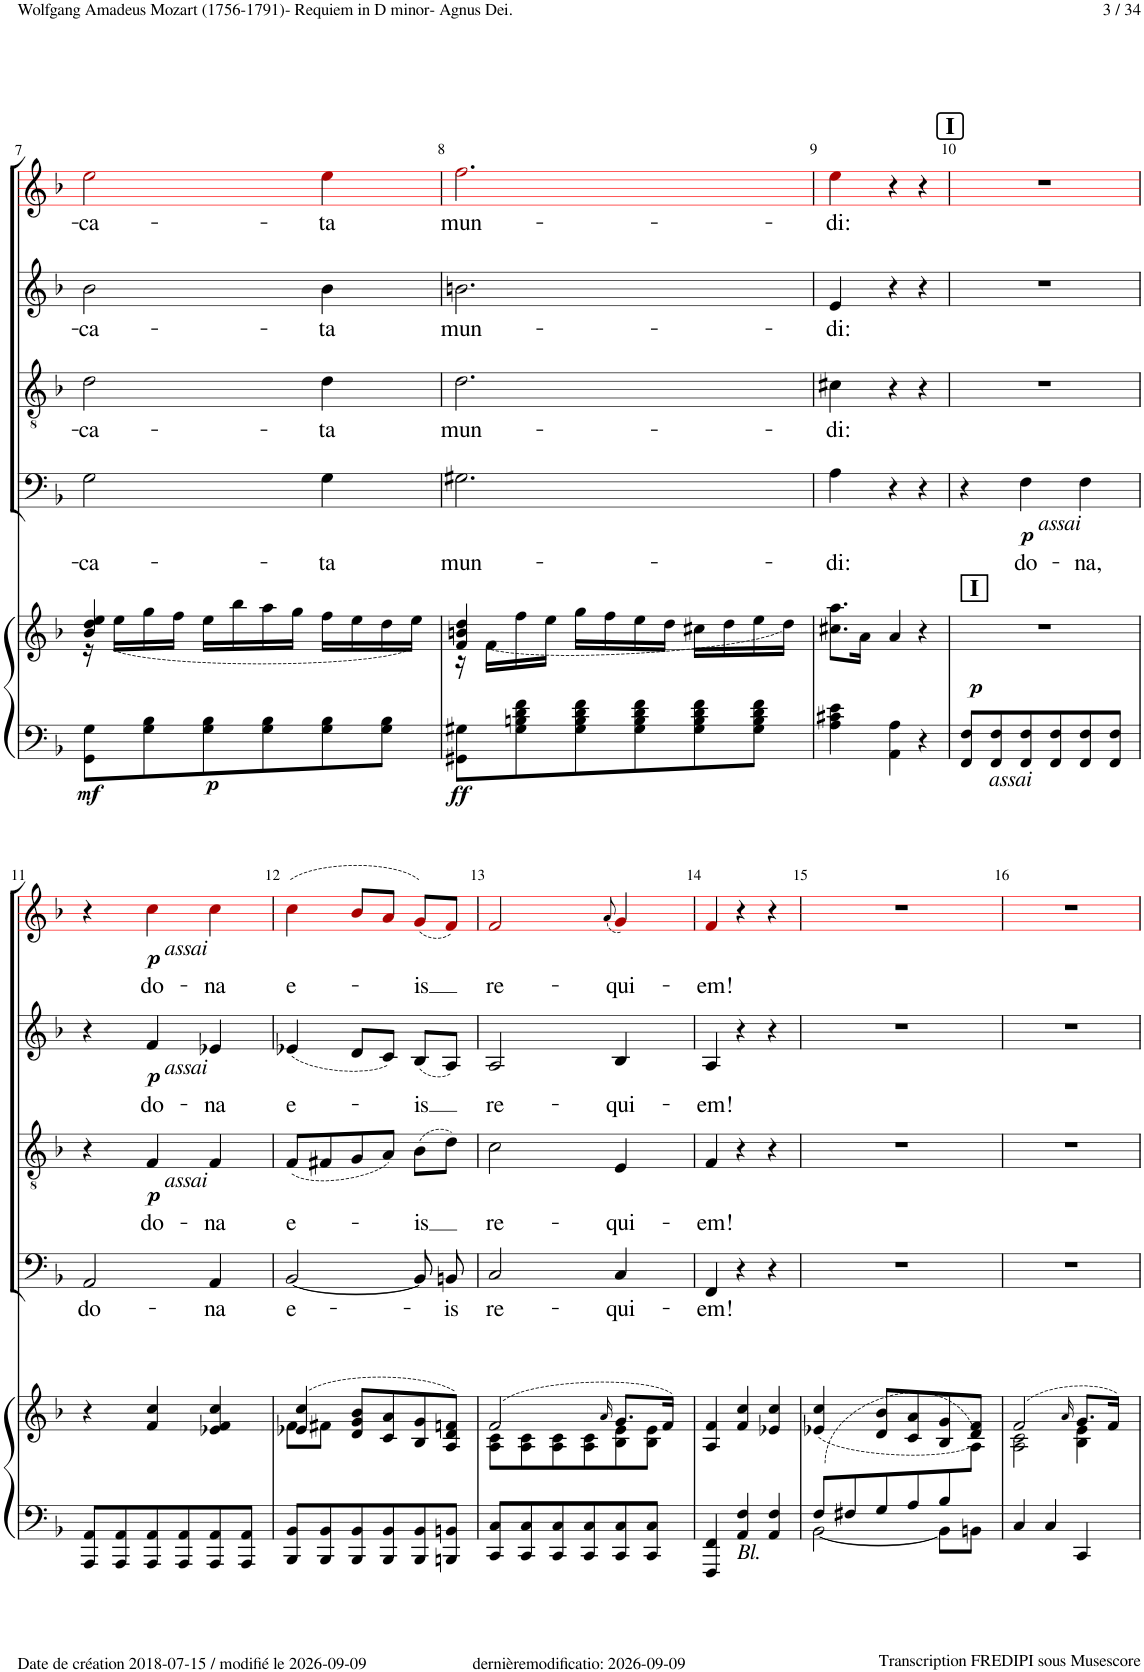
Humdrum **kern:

**kern	**kern	**dynam	**kern	**text	**dynam	**kern	**text	**dynam	**kern	**text	**dynam	**kern	**text	**dynam
*part5	*part5	*part5	*part4	*part4	*part4	*part3	*part3	*part3	*part2	*part2	*part2	*part1	*part1	*part1
*staff6	*staff5	*staff5/6	*staff4	*staff4	*staff4	*staff3	*staff3	*staff3	*staff2	*staff2	*staff2	*staff1	*staff1	*staff1
*I"Piano	*	*	*I"Bass	*	*	*I"Tenor	*	*	*I"Alto	*	*	*I"Soprano	*	*
*I'Pno	*	*	*	*	*	*	*	*	*	*	*	*	*	*
!!LO:PB:g=z
*clefF4	*clefG2	*	*clefF4	*	*	*clefGv2	*	*	*clefG2	*	*	*clefG2	*	*
*	*	*	*	*	*	*	*	*	*	*	*	*ITrd1c2	*	*
*k[b-]	*k[b-]	*	*k[b-]	*	*	*k[b-]	*	*	*k[b-]	*	*	*k[b-]	*	*
*M3/4	*M3/4	*	*M3/4	*	*	*M3/4	*	*	*M3/4	*	*	*M3/4	*	*
=7	=7	=7	=7	=7	=7	=7	=7	=7	=7	=7	=7	=7	=7	=7
*	*^	*	*	*	*	*	*	*	*	*	*	*	*	*
!	!	!	!LO:DY:b=2	!	!LO:LY:b	!	!	!LO:LY:b	!	!	!LO:LY:b	!	!	!LO:LY:b	!
8GG\ 8G\L	4b-/ 4dd/ 4ee/	16r	mf	2G!\	-ca-	.	2d!\	-ca-	.	2b-!\	-ca-	.	2ee!i\	-ca-	.
.	.	(16ee\LL	.	.	.	.	.	.	.	.	.	.	.	.	.
8G\ 8B-\	.	16gg\	.	.	.	.	.	.	.	.	.	.	.	.	.
.	.	16ff\JJ	.	.	.	.	.	.	.	.	.	.	.	.	.
!	!	!	!LO:DY:b=2	!	!	!	!	!	!	!	!	!	!	!	!
8G\ 8B-\	2ryy	16ee\LL	p	.	.	.	.	.	.	.	.	.	.	.	.
.	.	16bb-\	.	.	.	.	.	.	.	.	.	.	.	.	.
8G\ 8B-\	.	16aa\	.	.	.	.	.	.	.	.	.	.	.	.	.
.	.	16gg\JJ	.	.	.	.	.	.	.	.	.	.	.	.	.
!	!	!	!	!	!LO:LY:b	!	!	!LO:LY:b	!	!	!LO:LY:b	!	!	!LO:LY:b	!
8G\ 8B-\	.	16ff\LL	.	4G!\	-ta	.	4d!\	-ta	.	4b-!\	-ta	.	4ee!i\	-ta	.
.	.	16ee\	.	.	.	.	.	.	.	.	.	.	.	.	.
8G\ 8B-\J	.	16dd\	.	.	.	.	.	.	.	.	.	.	.	.	.
.	.	16ee\JJ)	.	.	.	.	.	.	.	.	.	.	.	.	.
=8	=8	=8	=8	=8	=8	=8	=8	=8	=8	=8	=8	=8	=8	=8	=8
!	!	!	!LO:DY:b=2	!	!LO:LY:b	!	!	!LO:LY:b	!	!	!LO:LY:b	!	!	!LO:LY:b	!
8GG#X\ 8G#X\L	4f/ 4bn/ 4dd/	16r	ff	2.G#X!\	mun-	.	2.d!\	mun-	.	2.bn!\	mun-	.	2.ff!i\	mun-	.
.	.	(16f\LL	.	.	.	.	.	.	.	.	.	.	.	.	.
8G#\ 8Bn\ 8d\ 8f\	.	16ff\	.	.	.	.	.	.	.	.	.	.	.	.	.
.	.	16ee\JJ	.	.	.	.	.	.	.	.	.	.	.	.	.
8G#\ 8B\ 8d\ 8f\	2ryy	16gg\LL	.	.	.	.	.	.	.	.	.	.	.	.	.
.	.	16ff\	.	.	.	.	.	.	.	.	.	.	.	.	.
8G#\ 8B\ 8d\ 8f\	.	16ee\	.	.	.	.	.	.	.	.	.	.	.	.	.
.	.	16dd\JJ	.	.	.	.	.	.	.	.	.	.	.	.	.
8G#\ 8B\ 8d\ 8f\	.	16cc#X\LL	.	.	.	.	.	.	.	.	.	.	.	.	.
.	.	16dd\	.	.	.	.	.	.	.	.	.	.	.	.	.
8G#\ 8B\ 8d\ 8f\J	.	16ee\	.	.	.	.	.	.	.	.	.	.	.	.	.
.	.	16dd\JJ)	.	.	.	.	.	.	.	.	.	.	.	.	.
=9	=9	=9	=9	=9	=9	=9	=9	=9	=9	=9	=9	=9	=9	=9	=9
!	!	!	!	!	!LO:LY:b	!	!	!LO:LY:b	!	!	!LO:LY:b	!	!	!LO:LY:b	!
*	*v	*v	*	*	*	*	*	*	*	*	*	*	*	*	*
4A\ 4c#X\ 4e\	8.cc#X\ 8.aa\L	.	4A!\	-di:	.	4c#X!\	-di:	.	4e!/	-di:	.	4ee!i\	-di:	.
.	16a\Jk	.	.	.	.	.	.	.	.	.	.	.	.	.
4AA\ 4A\	4a/	.	4r	.	.	4r	.	.	4r	.	.	4r	.	.
4r	4r	.	4r	.	.	4r	.	.	4r	.	.	4r	.	.
=10	=10	=10	=10	=10	=10	=10	=10	=10	=10	=10	=10	=10	=10	=10
!	!LO:TX:a:B:t=I	!	!	!	!	!	!	!	!	!	!	!	!	!
!LO:TX:b:i:t=assai	!	!	!	!	!	!	!	!	!	!	!	!	!	!
!	!	!LO:DY:b	!	!	!	!	!	!	!	!	!	!	!	!
8FF/ 8F/L	2.r	p	4r	.	.	2.r	.	.	2.r	.	.	2.r	.	.
8FF/ 8F/	.	.	.	.	.	.	.	.	.	.	.	.	.	.
!	!	!	!LO:TX:b:i:t=assai	!	!	!	!	!	!	!	!	!	!	!
!	!	!	!	!LO:LY:b	!LO:DY:b	!	!	!	!	!	!	!	!	!
8FF/ 8F/	.	.	4F!\	do-	p	.	.	.	.	.	.	.	.	.
8FF/ 8F/	.	.	.	.	.	.	.	.	.	.	.	.	.	.
!	!	!	!	!LO:LY:b	!	!	!	!	!	!	!	!	!	!
8FF/ 8F/	.	.	4F!\	-na,	.	.	.	.	.	.	.	.	.	.
8FF/ 8F/J	.	.	.	.	.	.	.	.	.	.	.	.	.	.
!!LO:LB:g=z
=11	=11	=11	=11	=11	=11	=11	=11	=11	=11	=11	=11	=11	=11	=11
!	!	!	!	!LO:LY:b	!	!	!	!	!	!	!	!	!	!
8AAA/ 8AA/L	4r	.	2AA!/	do-	.	4r	.	.	4r	.	.	4r	.	.
8AAA/ 8AA/	.	.	.	.	.	.	.	.	.	.	.	.	.	.
!	!	!	!	!	!	!	!	!	!	!	!	!LO:TX:b:i:t=assai	!	!
!	!	!	!	!	!	!	!	!	!LO:TX:b:i:t=assai	!	!	!	!	!
!	!	!	!	!	!	!LO:TX:b:i:t=assai	!	!	!	!	!	!	!	!
!	!	!	!	!	!	!	!LO:LY:b	!LO:DY:b	!	!LO:LY:b	!LO:DY:b	!	!LO:LY:b	!LO:DY:b
8AAA/ 8AA/	4f/ 4cc/	.	.	.	.	4F!/	do-	p	4f!/	do-	p	4cc!i\	do-	p
8AAA/ 8AA/	.	.	.	.	.	.	.	.	.	.	.	.	.	.
!	!	!	!	!LO:LY:b	!	!	!LO:LY:b	!	!	!LO:LY:b	!	!	!LO:LY:b	!
8AAA/ 8AA/	4e-X/ 4f/ 4cc/	.	4AA!/	-na	.	4F!/	-na	.	4e-X!/	-na	.	4cc!i\	-na	.
8AAA/ 8AA/J	.	.	.	.	.	.	.	.	.	.	.	.	.	.
=12	=12	=12	=12	=12	=12	=12	=12	=12	=12	=12	=12	=12	=12	=12
*	*^	*	*	*	*	*	*	*	*	*	*	*	*	*
!	!	!	!	!	!LO:LY:b	!	!	!LO:LY:b	!	!	!LO:LY:b	!	!	!LO:LY:b	!
8BBB-/ 8BB-/L	(4e-X/ 4cc/	8f\L	.	[2BB-!/	e-	.	(8F!/L	e-	.	(4e-X!/	e-	.	(4cc!i\	e-	.
8BBB-/ 8BB-/	.	8f#X\J	.	.	.	.	8F#X!/	.	.	.	.	.	.	.	.
8BBB-/ 8BB-/	8d/ 8g/ 8b-/L	2ryy	.	.	.	.	8G!/	.	.	8d!/L	.	.	8b-!i/L	.	.
8BBB-/ 8BB-/	8c/ 8a/	.	.	.	.	.	8A!/J)	.	.	8c!/J)	.	.	8a!i/J	.	.
!	!	!	!	!	!	!	!	!LO:LY:b	!	!	!LO:LY:b	!	!	!LO:LY:b	!
8BBB-/ 8BB-/	8B-/ 8g/	.	.	8BB-!/L]	.	.	(8B-!\L	-is	.	(8B-!/L	-is	.	(8g!i/L)	-is	.
!	!	!	!	!	!LO:LY:b	!	!	!	!	!	!	!	!	!	!
8BBBn/ 8BBn/J	8A/ 8d/ 8fn/J)	.	.	8BBn!/J	-is	.	8d!\J)	.	.	8A!/J)	.	.	8f!i/J)	.	.
=13	=13	=13	=13	=13	=13	=13	=13	=13	=13	=13	=13	=13	=13	=13	=13
!	!	!	!	!	!LO:LY:b	!	!	!LO:LY:b	!	!	!LO:LY:b	!	!	!LO:LY:b	!
8CC/ 8C/L	(2f/	8A\ 8c\L	.	2C!/	re-	.	2c!\	re-	.	2A!/	re-	.	2f!i/	re-	.
8CC/ 8C/	.	8A\ 8c\	.	.	.	.	.	.	.	.	.	.	.	.	.
8CC/ 8C/	.	8A\ 8c\	.	.	.	.	.	.	.	.	.	.	.	.	.
8CC/ 8C/	.	8A\ 8c\	.	.	.	.	.	.	.	.	.	.	.	.	.
.	16qa/	.	.	.	.	.	.	.	.	.	.	.	(8qa/	.	.
!	!	!	!	!	!LO:LY:b	!	!	!LO:LY:b	!	!	!LO:LY:b	!	!	!LO:LY:b	!
8CC/ 8C/	8.g/L	8B-\ 8e\	.	4C!/	-qui-	.	4E!/	-qui-	.	4B-!/	-qui-	.	4g!i/)	-qui-	.
8CC/ 8C/J	.	8B-\ 8e\J	.	.	.	.	.	.	.	.	.	.	.	.	.
.	16f/Jk)	.	.	.	.	.	.	.	.	.	.	.	.	.	.
*	*v	*v	*	*	*	*	*	*	*	*	*	*	*	*	*
=14	=14	=14	=14	=14	=14	=14	=14	=14	=14	=14	=14	=14	=14	=14
!	!	!	!	!LO:LY:b	!	!	!LO:LY:b	!	!	!LO:LY:b	!	!	!LO:LY:b	!
4FFF/ 4FF/	4A/ 4f/	.	4FF!/	-em!	.	4F!/	-em!	.	4A!/	-em!	.	4f!i/	-em!	.
!LO:TX:b:i:t=Bl.	!	!	!	!	!	!	!	!	!	!	!	!	!	!
4AA/ 4F/	4f/ 4cc/	.	4r	.	.	4r	.	.	4r	.	.	4r	.	.
4AA/ 4F/	4e-X/ 4cc/	.	4r	.	.	4r	.	.	4r	.	.	4r	.	.
=15	=15	=15	=15	=15	=15	=15	=15	=15	=15	=15	=15	=15	=15	=15
*^	*^	*	*	*	*	*	*	*	*	*	*	*	*	*
(8F/L	[2BB-\	(4e-X/ 4cc/	8ryy	.	2.r	.	.	2.r	.	.	2.r	.	.	2.r	.	.
*	*	*v	*v	*	*	*	*	*	*	*	*	*	*	*	*	*
8F#X/	.	.	.	.	.	.	.	.	.	.	.	.	.	.	.
8G/	.	8d/ 8b-/L	.	.	.	.	.	.	.	.	.	.	.	.	.
8A/	.	8c/ 8a/	.	.	.	.	.	.	.	.	.	.	.	.	.
8B-/	8BB-\L]	8B-/ 8g/	.	.	.	.	.	.	.	.	.	.	.	.	.
*	*	*^	*	*	*	*	*	*	*	*	*	*	*	*	*
8ryy	8BBn\J	8d/ 8f/J)	8A\J)	.	.	.	.	.	.	.	.	.	.	.	.	.
*v	*v	*	*	*	*	*	*	*	*	*	*	*	*	*	*	*
=16	=16	=16	=16	=16	=16	=16	=16	=16	=16	=16	=16	=16	=16	=16	=16
4C/	(2f/	2A\ 2c\	.	2.r	.	.	2.r	.	.	2.r	.	.	2.r	.	.
4C/	.	.	.	.	.	.	.	.	.	.	.	.	.	.	.
.	16qa/	.	.	.	.	.	.	.	.	.	.	.	.	.	.
4CC/	8.g/L	4B-\ 4e\	.	.	.	.	.	.	.	.	.	.	.	.	.
.	16f/Jk)	.	.	.	.	.	.	.	.	.	.	.	.	.	.
*	*v	*v	*	*	*	*	*	*	*	*	*	*	*	*	*
=	=	=	=	=	=	=	=	=	=	=	=	=	=	=
*-	*-	*-	*-	*-	*-	*-	*-	*-	*-	*-	*-	*-	*-	*-
